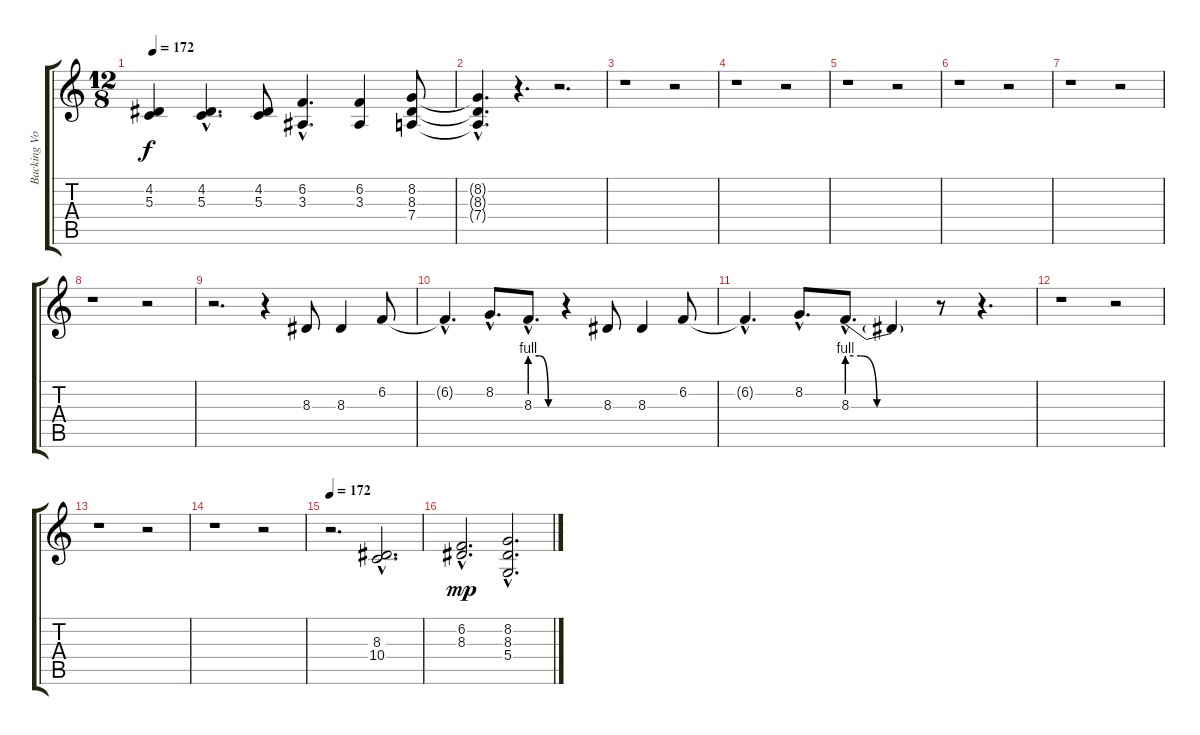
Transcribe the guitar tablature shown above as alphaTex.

\track ("Backing Vocals" "Backing Vo") {instrument oboe}
\staff {score tabs}
\tuning (E4 B3 G3 D3 A2 E2) {hide}
\ts (12 8)
\tempo 172
\clef g2
\ks c
(4.2 5.3).4{dy f} (4.2{hac} 5.3{hac}).4{d} (4.2 5.3).8 (6.2{hac} 3.3{hac}).4{d} (6.2 3.3).4 (8.2 8.3 7.4).8 |
(8.2{hac t} 8.3{hac t} 7.4{hac t}).4{d} r.4{d} r.2{d} |
r.1 r.2 |
r.1 r.2 |
r.1 r.2 |
r.1 r.2 |
r.1 r.2 |
r.1 r.2 |
r.2{d} r.4 8.3.8 8.3.4 6.2.8 |
6.2{hac t}.4{d} 8.2{hac}.8{d} 8.3{be (custom 0 4 20 4 40 0 60 0) hac}.8{d} r.4 8.3.8 8.3.4 6.2.8 |
6.2{hac t}.4{d} 8.2{hac}.8{d} 8.3{be (custom 0 4 9 4 20 0 40 0 60 0) hac}.8{d} 8.3{t}.4 r.8 r.4{d} |
r.1 r.2 |
r.1 r.2 |
r.1 r.2 |
\tempo 172
r.2{d} (8.3{hac} 10.4{hac}).2{d} |
(6.2{hac} 8.3{hac}).2{d dy mp} (8.2{hac} 8.3{hac} 5.4{hac}).2{d}
